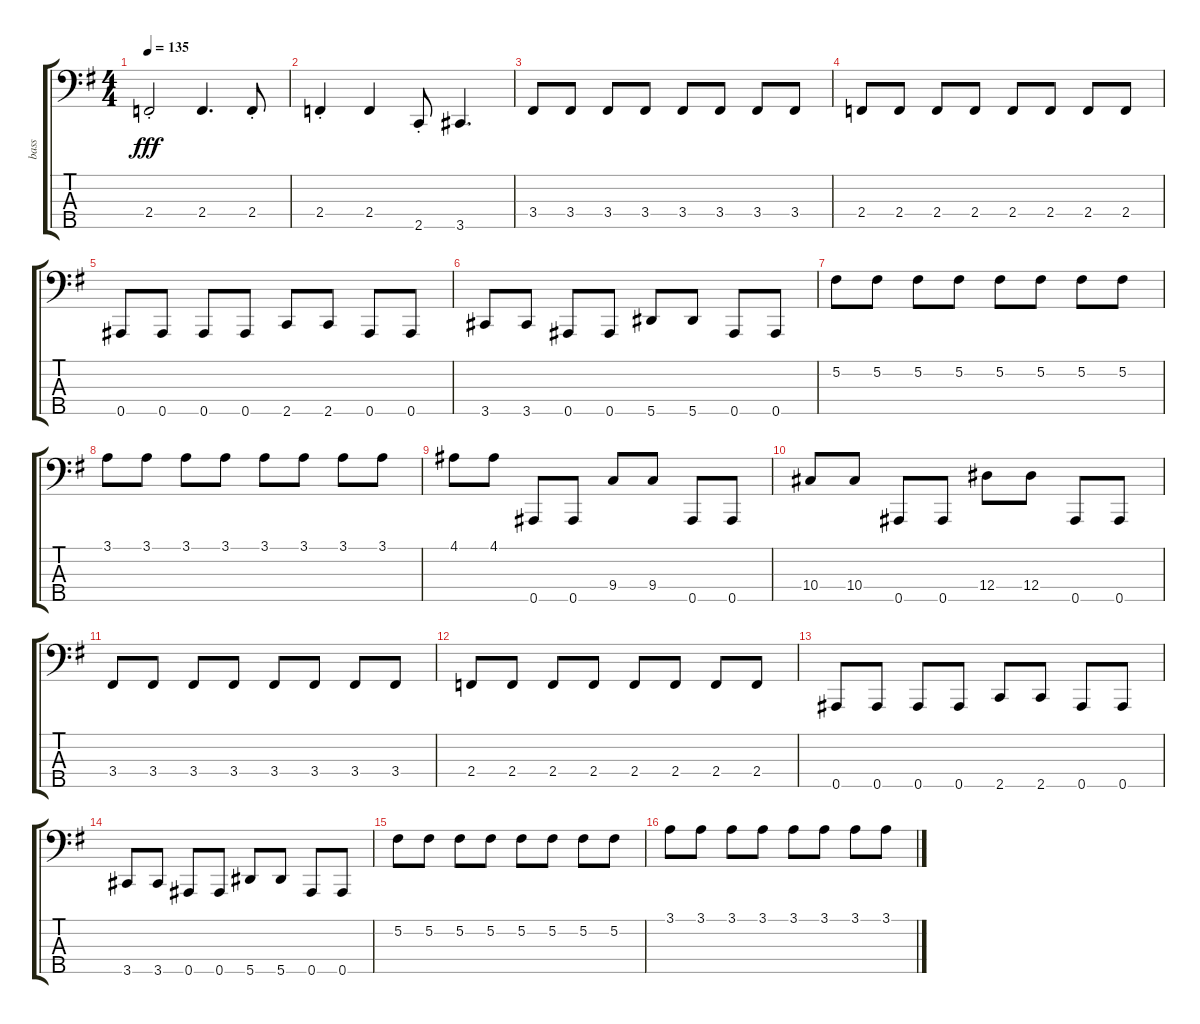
\track ("bass" "bass") {instrument electricbassfinger}
\staff {score tabs}
\tuning (Gb2 Db2 Ab1 Eb1 Bb0) {hide}
\ts (4 4)
\tempo 135
\clef f4
\ks eminor
2.4{st}.2{dy fff} 2.4.4{d} 2.4{st}.8 |
2.4{st}.4 2.4.4 2.5{st}.8 3.5.4{d} |
3.4.8 3.4.8 3.4.8 3.4.8 3.4.8 3.4.8 3.4.8 3.4.8 |
2.4.8 2.4.8 2.4.8 2.4.8 2.4.8 2.4.8 2.4.8 2.4.8 |
0.5.8 0.5.8 0.5.8 0.5.8 2.5.8 2.5.8 0.5.8 0.5.8 |
3.5.8 3.5.8 0.5.8 0.5.8 5.5.8 5.5.8 0.5.8 0.5.8 |
5.2.8 5.2.8 5.2.8 5.2.8 5.2.8 5.2.8 5.2.8 5.2.8 |
3.1.8 3.1.8 3.1.8 3.1.8 3.1.8 3.1.8 3.1.8 3.1.8 |
4.1.8 4.1.8 0.5.8 0.5.8 9.4.8 9.4.8 0.5.8 0.5.8 |
10.4.8 10.4.8 0.5.8 0.5.8 12.4.8 12.4.8 0.5.8 0.5.8 |
3.4.8 3.4.8 3.4.8 3.4.8 3.4.8 3.4.8 3.4.8 3.4.8 |
2.4.8 2.4.8 2.4.8 2.4.8 2.4.8 2.4.8 2.4.8 2.4.8 |
0.5.8 0.5.8 0.5.8 0.5.8 2.5.8 2.5.8 0.5.8 0.5.8 |
3.5.8 3.5.8 0.5.8 0.5.8 5.5.8 5.5.8 0.5.8 0.5.8 |
5.2.8 5.2.8 5.2.8 5.2.8 5.2.8 5.2.8 5.2.8 5.2.8 |
3.1.8 3.1.8 3.1.8 3.1.8 3.1.8 3.1.8 3.1.8 3.1.8
